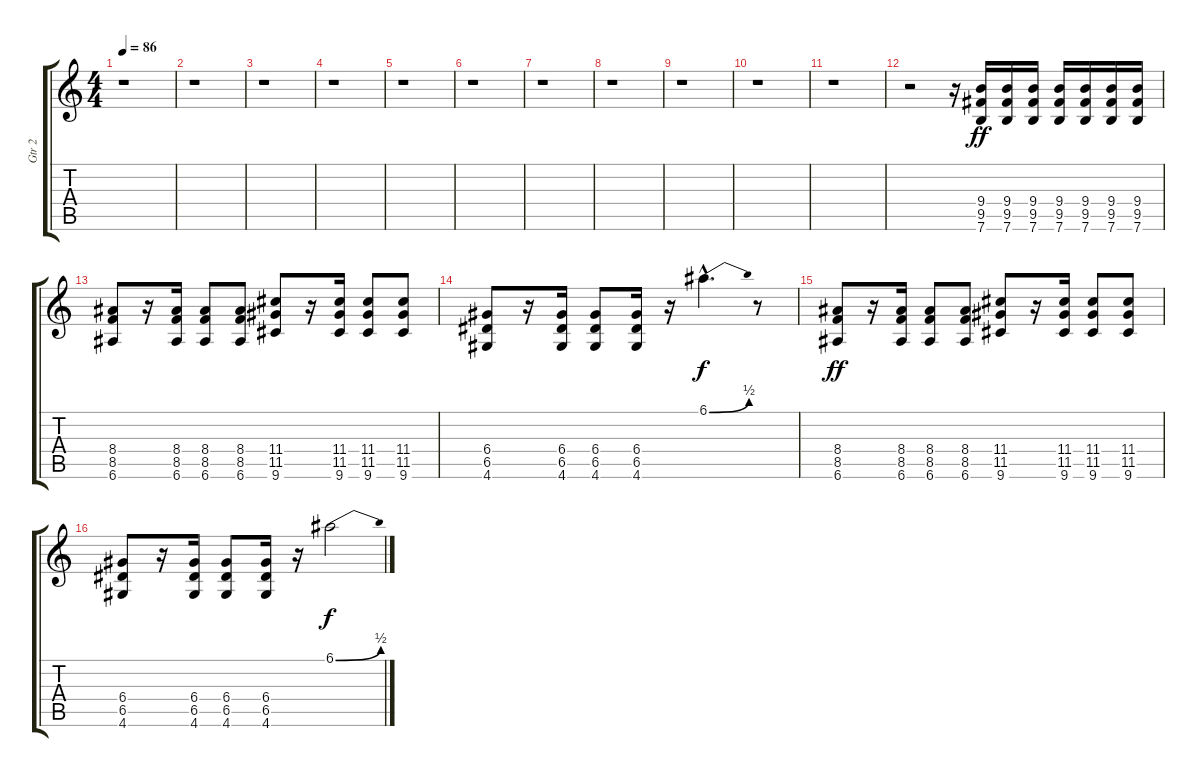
\track ("Gtr 2" "Gtr 2") {instrument overdrivenguitar}
\staff {score tabs}
\tuning (E4 B3 G3 D3 A2 E2) {hide}
\ts (4 4)
\tempo 86
\clef g2
\ks c
r.1{dy ff instrument overdrivenguitar} |
r.1 |
r.1 |
r.1 |
r.1 |
r.1 |
r.1 |
r.1 |
r.1 |
r.1 |
r.1 |
r.2 r.16 (9.4 9.5 7.6).16 (9.4 9.5 7.6).16 (9.4 9.5 7.6).16 (9.4 9.5 7.6).16 (9.4 9.5 7.6).16 (9.4 9.5 7.6).16 (9.4 9.5 7.6).16 |
(8.4 8.5 6.6).8 r.16 (8.4 8.5 6.6).16 (8.4 8.5 6.6).8 (8.4 8.5 6.6).8 (11.4 11.5 9.6).8 r.16 (11.4 11.5 9.6).16 (11.4 11.5 9.6).8 (11.4 11.5 9.6).8 |
(6.4 6.5 4.6).8 r.16 (6.4 6.5 4.6).16 (6.4 6.5 4.6).8 (6.4 6.5 4.6).16 r.16 6.1{be (bend 0 0 60 2) hac}.4{d dy f} r.8 |
(8.4 8.5 6.6).8{dy ff} r.16 (8.4 8.5 6.6).16 (8.4 8.5 6.6).8 (8.4 8.5 6.6).8 (11.4 11.5 9.6).8 r.16 (11.4 11.5 9.6).16 (11.4 11.5 9.6).8 (11.4 11.5 9.6).8 |
(6.4 6.5 4.6).8 r.16 (6.4 6.5 4.6).16 (6.4 6.5 4.6).8 (6.4 6.5 4.6).16 r.16 6.1{be (bend 0 0 60 2)}.2{dy f}
